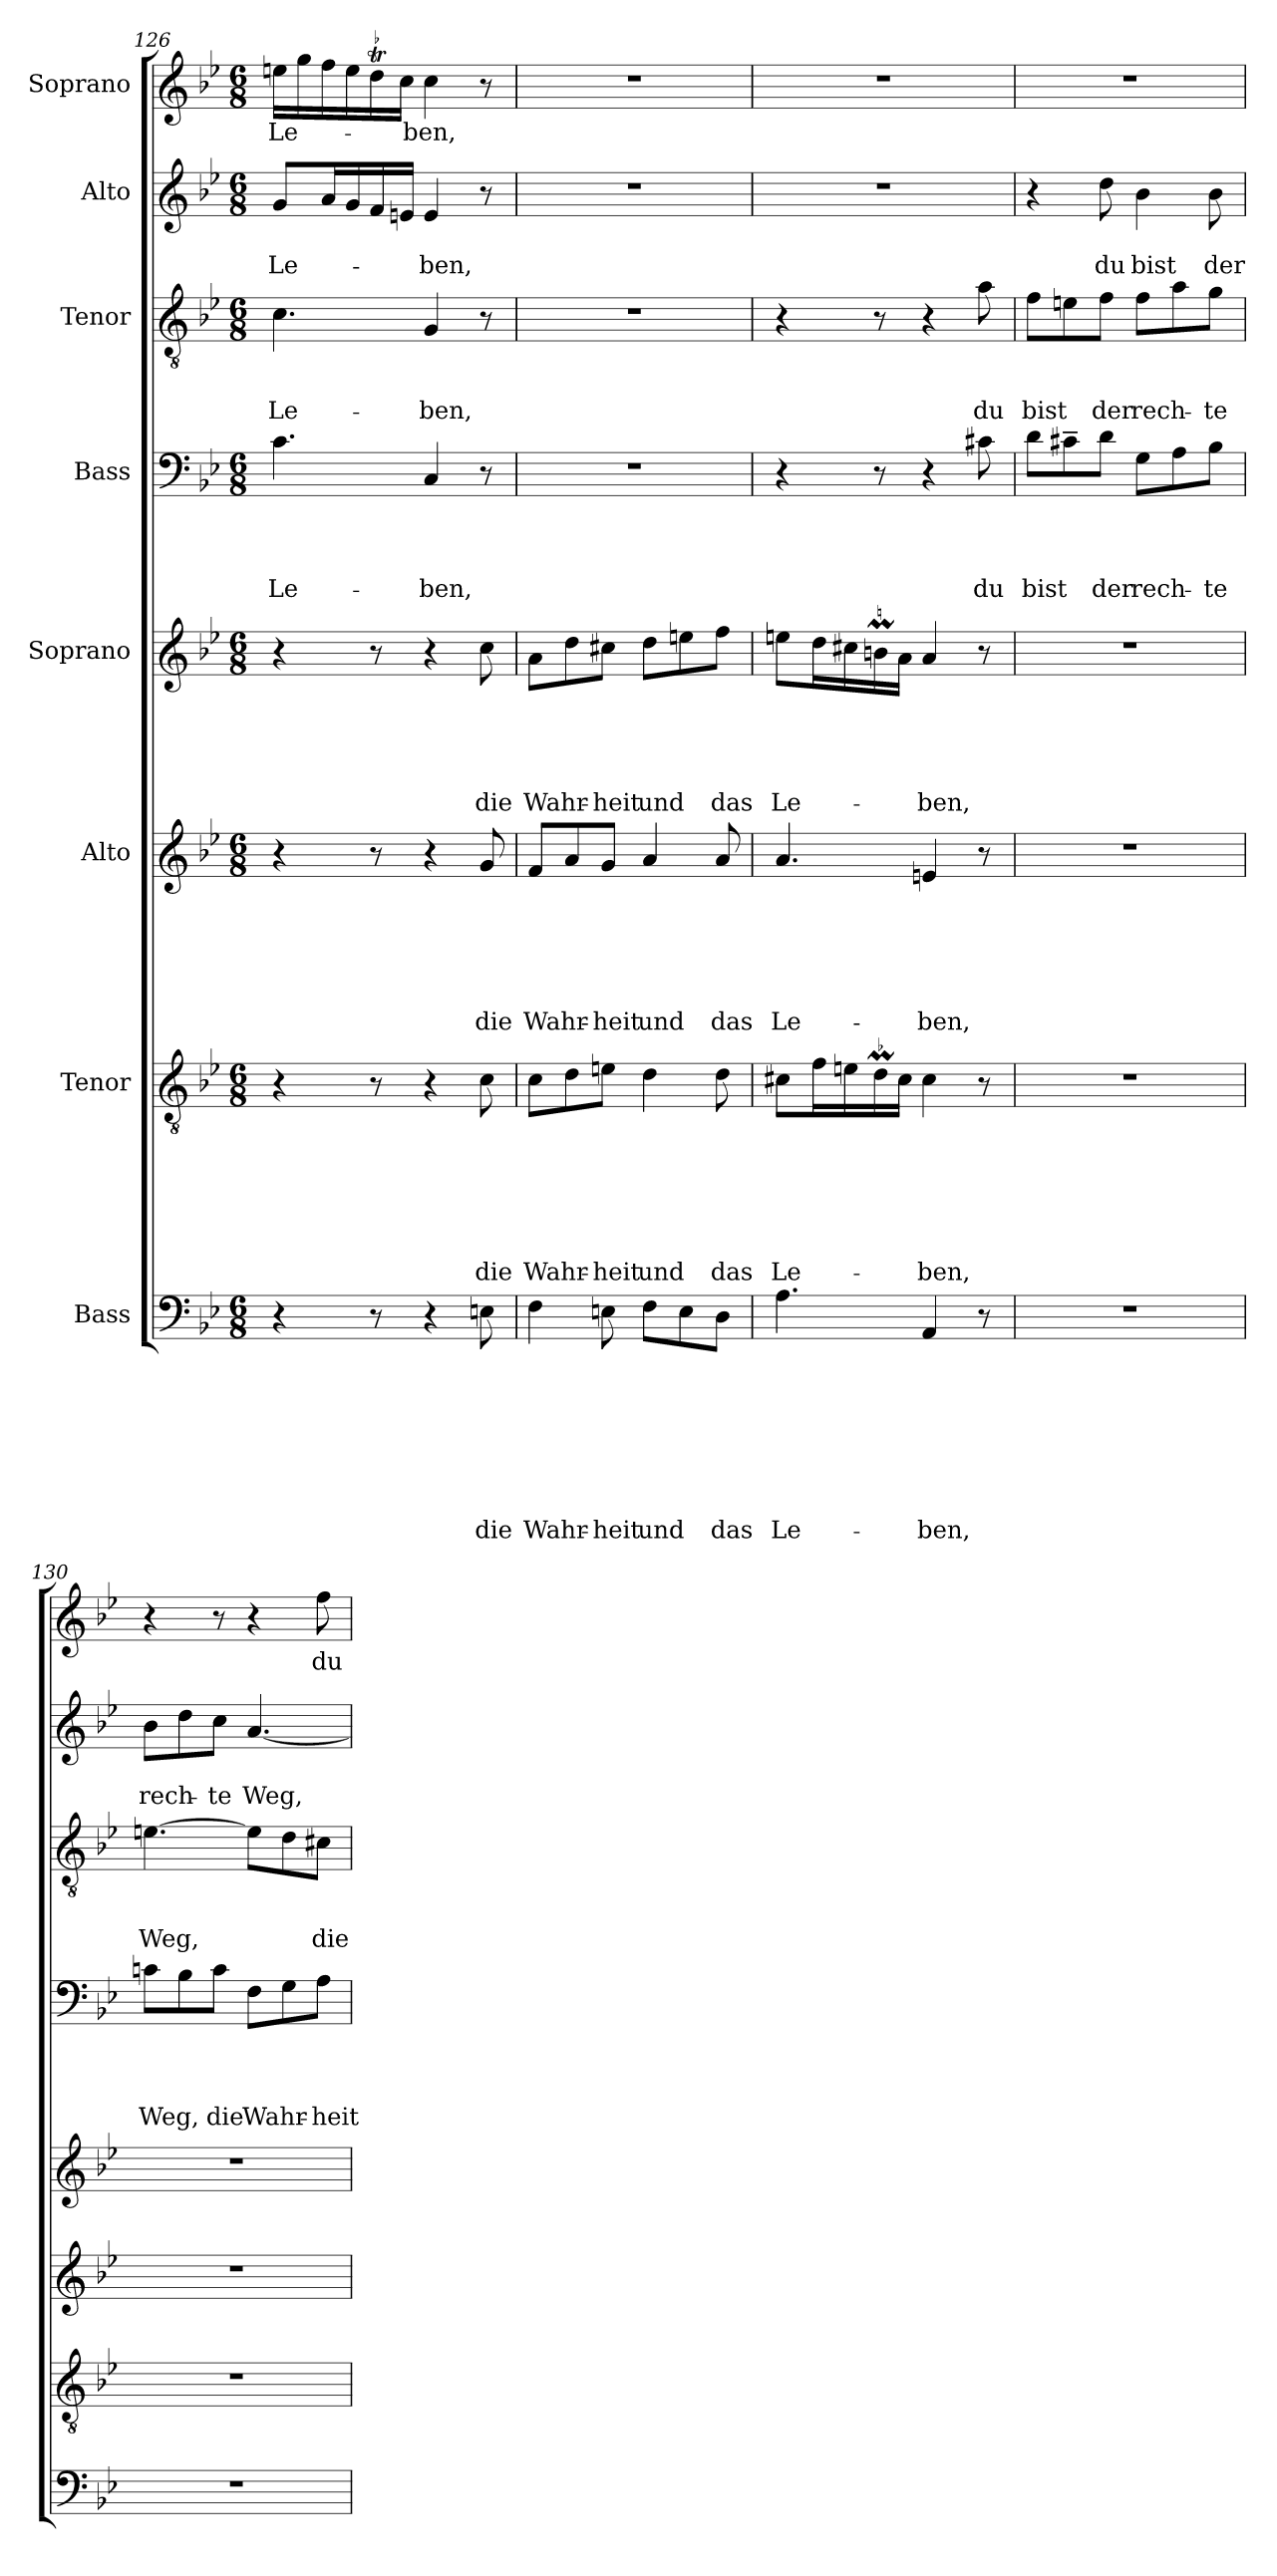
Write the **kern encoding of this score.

**kern	**text	**text	**text	**text	**text	**text	**text	**text	**kern	**text	**text	**text	**text	**text	**text	**text	**kern	**text	**text	**text	**text	**text	**text	**kern	**text	**text	**text	**text	**text	**kern	**text	**text	**text	**text	**kern	**text	**text	**text	**kern	**text	**text	**kern	**text
*part8	*part8	*part8	*part8	*part8	*part8	*part8	*part8	*part8	*part7	*part7	*part7	*part7	*part7	*part7	*part7	*part7	*part6	*part6	*part6	*part6	*part6	*part6	*part6	*part5	*part5	*part5	*part5	*part5	*part5	*part4	*part4	*part4	*part4	*part4	*part3	*part3	*part3	*part3	*part2	*part2	*part2	*part1	*part1
*staff8	*staff8	*staff8	*staff8	*staff8	*staff8	*staff8	*staff8	*staff8	*staff7	*staff7	*staff7	*staff7	*staff7	*staff7	*staff7	*staff7	*staff6	*staff6	*staff6	*staff6	*staff6	*staff6	*staff6	*staff5	*staff5	*staff5	*staff5	*staff5	*staff5	*staff4	*staff4	*staff4	*staff4	*staff4	*staff3	*staff3	*staff3	*staff3	*staff2	*staff2	*staff2	*staff1	*staff1
*I"Bass	*	*	*	*	*	*	*	*	*I"Tenor	*	*	*	*	*	*	*	*I"Alto	*	*	*	*	*	*	*I"Soprano	*	*	*	*	*	*I"Bass	*	*	*	*	*I"Tenor	*	*	*	*I"Alto	*	*	*I"Soprano	*
*clefF4	*	*	*	*	*	*	*	*	*clefGv2	*	*	*	*	*	*	*	*clefG2	*	*	*	*	*	*	*clefG2	*	*	*	*	*	*clefF4	*	*	*	*	*clefGv2	*	*	*	*clefG2	*	*	*clefG2	*
*k[b-e-]	*	*	*	*	*	*	*	*	*k[b-e-]	*	*	*	*	*	*	*	*k[b-e-]	*	*	*	*	*	*	*k[b-e-]	*	*	*	*	*	*k[b-e-]	*	*	*	*	*k[b-e-]	*	*	*	*k[b-e-]	*	*	*k[b-e-]	*
*B-:	*	*	*	*	*	*	*	*	*B-:	*	*	*	*	*	*	*	*B-:	*	*	*	*	*	*	*B-:	*	*	*	*	*	*B-:	*	*	*	*	*B-:	*	*	*	*B-:	*	*	*B-:	*
*M6/8	*	*	*	*	*	*	*	*	*M6/8	*	*	*	*	*	*	*	*M6/8	*	*	*	*	*	*	*M6/8	*	*	*	*	*	*M6/8	*	*	*	*	*M6/8	*	*	*	*M6/8	*	*	*M6/8	*
=126	=126	=126	=126	=126	=126	=126	=126	=126	=126	=126	=126	=126	=126	=126	=126	=126	=126	=126	=126	=126	=126	=126	=126	=126	=126	=126	=126	=126	=126	=126	=126	=126	=126	=126	=126	=126	=126	=126	=126	=126	=126	=126	=126
!	!	!	!	!	!	!	!	!	!	!	!	!	!	!	!	!	!	!	!	!	!	!	!	!	!	!	!	!	!	!	!	!	!	!LO:LY:b	!	!	!	!LO:LY:b	!	!	!LO:LY:b	!	!LO:LY:b
4r	.	.	.	.	.	.	.	.	4r	.	.	.	.	.	.	.	4r	.	.	.	.	.	.	4r	.	.	.	.	.	4.c\	.	.	.	Le-	4.c\	.	.	Le-	8g/L	.	Le-	16een\LL	Le-
.	.	.	.	.	.	.	.	.	.	.	.	.	.	.	.	.	.	.	.	.	.	.	.	.	.	.	.	.	.	.	.	.	.	.	.	.	.	.	.	.	.	16gg\	.
.	.	.	.	.	.	.	.	.	.	.	.	.	.	.	.	.	.	.	.	.	.	.	.	.	.	.	.	.	.	.	.	.	.	.	.	.	.	.	16a/L	.	.	16ff\	.
.	.	.	.	.	.	.	.	.	.	.	.	.	.	.	.	.	.	.	.	.	.	.	.	.	.	.	.	.	.	.	.	.	.	.	.	.	.	.	16g/	.	.	16ee\	.
8r	.	.	.	.	.	.	.	.	8r	.	.	.	.	.	.	.	8r	.	.	.	.	.	.	8r	.	.	.	.	.	.	.	.	.	.	.	.	.	.	16f/	.	.	16ddt\	.
.	.	.	.	.	.	.	.	.	.	.	.	.	.	.	.	.	.	.	.	.	.	.	.	.	.	.	.	.	.	.	.	.	.	.	.	.	.	.	16en/JJ	.	.	16cc\JJ	.
!	!	!	!	!	!	!	!	!	!	!	!	!	!	!	!	!	!	!	!	!	!	!	!	!	!	!	!	!	!	!	!	!	!	!LO:LY:b	!	!	!	!LO:LY:b	!	!	!LO:LY:b	!	!LO:LY:b
4r	.	.	.	.	.	.	.	.	4r	.	.	.	.	.	.	.	4r	.	.	.	.	.	.	4r	.	.	.	.	.	4C/	.	.	.	-ben,	4G/	.	.	-ben,	4e/	.	-ben,	4cc\	-ben,
!	!	!	!	!	!	!	!	!LO:LY:b	!	!	!	!	!	!	!	!LO:LY:b	!	!	!	!	!	!	!LO:LY:b	!	!	!	!	!	!LO:LY:b	!	!	!	!	!	!	!	!	!	!	!	!	!	!
8En\	.	.	.	.	.	.	.	die	8c\	.	.	.	.	.	.	die	8g/	.	.	.	.	.	die	8cc\	.	.	.	.	die	8r	.	.	.	.	8r	.	.	.	8r	.	.	8r	.
=127	=127	=127	=127	=127	=127	=127	=127	=127	=127	=127	=127	=127	=127	=127	=127	=127	=127	=127	=127	=127	=127	=127	=127	=127	=127	=127	=127	=127	=127	=127	=127	=127	=127	=127	=127	=127	=127	=127	=127	=127	=127	=127	=127
!	!	!	!	!	!	!	!	!LO:LY:b	!	!	!	!	!	!	!	!LO:LY:b	!	!	!	!	!	!	!LO:LY:b	!	!	!	!	!	!LO:LY:b	!LO:N:vis=1	!	!	!	!	!LO:N:vis=1	!	!	!	!LO:N:vis=1	!	!	!LO:N:vis=1	!
4F\	.	.	.	.	.	.	.	Wahr-	8c\L	.	.	.	.	.	.	Wahr-	8f/L	.	.	.	.	.	Wahr-	8a\L	.	.	.	.	Wahr-	2.r	.	.	.	.	2.r	.	.	.	2.r	.	.	2.r	.
.	.	.	.	.	.	.	.	.	8d\	.	.	.	.	.	.	.	8a/	.	.	.	.	.	.	8dd\	.	.	.	.	.	.	.	.	.	.	.	.	.	.	.	.	.	.	.
!	!	!	!	!	!	!	!	!LO:LY:b	!	!	!	!	!	!	!	!LO:LY:b	!	!	!	!	!	!	!LO:LY:b	!	!	!	!	!	!LO:LY:b	!	!	!	!	!	!	!	!	!	!	!	!	!	!
8En\	.	.	.	.	.	.	.	-heit	8en\J	.	.	.	.	.	.	-heit	8g/J	.	.	.	.	.	-heit	8cc#X\J	.	.	.	.	-heit	.	.	.	.	.	.	.	.	.	.	.	.	.	.
!	!	!	!	!	!	!	!	!LO:LY:b	!	!	!	!	!	!	!	!LO:LY:b	!	!	!	!	!	!	!LO:LY:b	!	!	!	!	!	!LO:LY:b	!	!	!	!	!	!	!	!	!	!	!	!	!	!
8F\L	.	.	.	.	.	.	.	und	4d\	.	.	.	.	.	.	und	4a/	.	.	.	.	.	und	8dd\L	.	.	.	.	und	.	.	.	.	.	.	.	.	.	.	.	.	.	.
8E\	.	.	.	.	.	.	.	.	.	.	.	.	.	.	.	.	.	.	.	.	.	.	.	8een\	.	.	.	.	.	.	.	.	.	.	.	.	.	.	.	.	.	.	.
!	!	!	!	!	!	!	!	!LO:LY:b	!	!	!	!	!	!	!	!LO:LY:b	!	!	!	!	!	!	!LO:LY:b	!	!	!	!	!	!LO:LY:b	!	!	!	!	!	!	!	!	!	!	!	!	!	!
8D\J	.	.	.	.	.	.	.	das	8d\	.	.	.	.	.	.	das	8a/	.	.	.	.	.	das	8ff\J	.	.	.	.	das	.	.	.	.	.	.	.	.	.	.	.	.	.	.
!!LO:LB:g=z
=128	=128	=128	=128	=128	=128	=128	=128	=128	=128	=128	=128	=128	=128	=128	=128	=128	=128	=128	=128	=128	=128	=128	=128	=128	=128	=128	=128	=128	=128	=128	=128	=128	=128	=128	=128	=128	=128	=128	=128	=128	=128	=128	=128
!	!	!	!	!	!	!	!	!LO:LY:b	!	!	!	!	!	!	!	!LO:LY:b	!	!	!	!	!	!	!LO:LY:b	!	!	!	!	!	!LO:LY:b	!	!	!	!	!	!	!	!	!	!LO:N:vis=1	!	!	!LO:N:vis=1	!
4.A\	.	.	.	.	.	.	.	Le-	8c#X\L	.	.	.	.	.	.	Le-	4.a/	.	.	.	.	.	Le-	8een\L	.	.	.	.	Le-	4r	.	.	.	.	4r	.	.	.	2.r	.	.	2.r	.
.	.	.	.	.	.	.	.	.	16f\L	.	.	.	.	.	.	.	.	.	.	.	.	.	.	16dd\L	.	.	.	.	.	.	.	.	.	.	.	.	.	.	.	.	.	.	.
.	.	.	.	.	.	.	.	.	16en\	.	.	.	.	.	.	.	.	.	.	.	.	.	.	16cc#X\	.	.	.	.	.	.	.	.	.	.	.	.	.	.	.	.	.	.	.
.	.	.	.	.	.	.	.	.	16dm\	.	.	.	.	.	.	.	.	.	.	.	.	.	.	16bnm\	.	.	.	.	.	8r	.	.	.	.	8r	.	.	.	.	.	.	.	.
.	.	.	.	.	.	.	.	.	16c#\JJ	.	.	.	.	.	.	.	.	.	.	.	.	.	.	16a\JJ	.	.	.	.	.	.	.	.	.	.	.	.	.	.	.	.	.	.	.
!	!	!	!	!	!	!	!	!LO:LY:b	!	!	!	!	!	!	!	!LO:LY:b	!	!	!	!	!	!	!LO:LY:b	!	!	!	!	!	!LO:LY:b	!	!	!	!	!	!	!	!	!	!	!	!	!	!
4AA/	.	.	.	.	.	.	.	-ben,	4c#\	.	.	.	.	.	.	-ben,	4en/	.	.	.	.	.	-ben,	4a/	.	.	.	.	-ben,	4r	.	.	.	.	4r	.	.	.	.	.	.	.	.
!	!	!	!	!	!	!	!	!	!	!	!	!	!	!	!	!	!	!	!	!	!	!	!	!	!	!	!	!	!	!	!	!	!	!LO:LY:b	!	!	!	!LO:LY:b	!	!	!	!	!
8r	.	.	.	.	.	.	.	.	8r	.	.	.	.	.	.	.	8r	.	.	.	.	.	.	8r	.	.	.	.	.	8c#X\	.	.	.	du	8a\	.	.	du	.	.	.	.	.
=129	=129	=129	=129	=129	=129	=129	=129	=129	=129	=129	=129	=129	=129	=129	=129	=129	=129	=129	=129	=129	=129	=129	=129	=129	=129	=129	=129	=129	=129	=129	=129	=129	=129	=129	=129	=129	=129	=129	=129	=129	=129	=129	=129
!LO:N:vis=1	!	!	!	!	!	!	!	!	!LO:N:vis=1	!	!	!	!	!	!	!	!LO:N:vis=1	!	!	!	!	!	!	!LO:N:vis=1	!	!	!	!	!	!	!	!	!	!LO:LY:b	!	!	!	!LO:LY:b	!	!	!	!LO:N:vis=1	!
2.r	.	.	.	.	.	.	.	.	2.r	.	.	.	.	.	.	.	2.r	.	.	.	.	.	.	2.r	.	.	.	.	.	8d\L	.	.	.	bist	8f\L	.	.	bist	4r	.	.	2.r	.
.	.	.	.	.	.	.	.	.	.	.	.	.	.	.	.	.	.	.	.	.	.	.	.	.	.	.	.	.	.	8c#X~>\	.	.	.	.	8en\	.	.	.	.	.	.	.	.
!	!	!	!	!	!	!	!	!	!	!	!	!	!	!	!	!	!	!	!	!	!	!	!	!	!	!	!	!	!	!	!	!	!	!LO:LY:b	!	!	!	!LO:LY:b	!	!	!LO:LY:b	!	!
.	.	.	.	.	.	.	.	.	.	.	.	.	.	.	.	.	.	.	.	.	.	.	.	.	.	.	.	.	.	8d\J	.	.	.	der	8f\J	.	.	der	8dd\	.	du	.	.
!	!	!	!	!	!	!	!	!	!	!	!	!	!	!	!	!	!	!	!	!	!	!	!	!	!	!	!	!	!	!	!	!	!	!LO:LY:b	!	!	!	!LO:LY:b	!	!	!LO:LY:b	!	!
.	.	.	.	.	.	.	.	.	.	.	.	.	.	.	.	.	.	.	.	.	.	.	.	.	.	.	.	.	.	8G\L	.	.	.	rech-	8f\L	.	.	rech-	4b-\	.	bist	.	.
.	.	.	.	.	.	.	.	.	.	.	.	.	.	.	.	.	.	.	.	.	.	.	.	.	.	.	.	.	.	8A\	.	.	.	.	8a\	.	.	.	.	.	.	.	.
!	!	!	!	!	!	!	!	!	!	!	!	!	!	!	!	!	!	!	!	!	!	!	!	!	!	!	!	!	!	!	!	!	!	!LO:LY:b	!	!	!	!LO:LY:b	!	!	!LO:LY:b	!	!
.	.	.	.	.	.	.	.	.	.	.	.	.	.	.	.	.	.	.	.	.	.	.	.	.	.	.	.	.	.	8B-\J	.	.	.	-te	8g\J	.	.	-te	8b-\	.	der	.	.
=130	=130	=130	=130	=130	=130	=130	=130	=130	=130	=130	=130	=130	=130	=130	=130	=130	=130	=130	=130	=130	=130	=130	=130	=130	=130	=130	=130	=130	=130	=130	=130	=130	=130	=130	=130	=130	=130	=130	=130	=130	=130	=130	=130
!LO:N:vis=1	!	!	!	!	!	!	!	!	!LO:N:vis=1	!	!	!	!	!	!	!	!LO:N:vis=1	!	!	!	!	!	!	!LO:N:vis=1	!	!	!	!	!	!	!	!	!	!LO:LY:b	!	!	!	!LO:LY:b	!	!	!LO:LY:b	!	!
2.r	.	.	.	.	.	.	.	.	2.r	.	.	.	.	.	.	.	2.r	.	.	.	.	.	.	2.r	.	.	.	.	.	8cn\L	.	.	.	Weg,	[>4.en\	.	.	Weg,	8b-\L	.	rech-	4r	.
.	.	.	.	.	.	.	.	.	.	.	.	.	.	.	.	.	.	.	.	.	.	.	.	.	.	.	.	.	.	8B-\	.	.	.	.	.	.	.	.	8dd\	.	.	.	.
!	!	!	!	!	!	!	!	!	!	!	!	!	!	!	!	!	!	!	!	!	!	!	!	!	!	!	!	!	!	!	!	!	!	!LO:LY:b	!	!	!	!	!	!	!LO:LY:b	!	!
.	.	.	.	.	.	.	.	.	.	.	.	.	.	.	.	.	.	.	.	.	.	.	.	.	.	.	.	.	.	8c\J	.	.	.	die	.	.	.	.	8cc\J	.	-te	8r	.
!	!	!	!	!	!	!	!	!	!	!	!	!	!	!	!	!	!	!	!	!	!	!	!	!	!	!	!	!	!	!	!	!	!	!LO:LY:b	!	!	!	!	!	!	!LO:LY:b	!	!
.	.	.	.	.	.	.	.	.	.	.	.	.	.	.	.	.	.	.	.	.	.	.	.	.	.	.	.	.	.	8F\L	.	.	.	Wahr-	8e\L]	.	.	.	[<4.a/	.	Weg,	4r	.
.	.	.	.	.	.	.	.	.	.	.	.	.	.	.	.	.	.	.	.	.	.	.	.	.	.	.	.	.	.	8G\	.	.	.	.	8d\	.	.	.	.	.	.	.	.
!	!	!	!	!	!	!	!	!	!	!	!	!	!	!	!	!	!	!	!	!	!	!	!	!	!	!	!	!	!	!	!	!	!	!LO:LY:b	!	!	!	!LO:LY:b	!	!	!	!	!LO:LY:b
.	.	.	.	.	.	.	.	.	.	.	.	.	.	.	.	.	.	.	.	.	.	.	.	.	.	.	.	.	.	8A\J	.	.	.	-heit	8c#X\J	.	.	die	.	.	.	8ff\	du
=	=	=	=	=	=	=	=	=	=	=	=	=	=	=	=	=	=	=	=	=	=	=	=	=	=	=	=	=	=	=	=	=	=	=	=	=	=	=	=	=	=	=	=
*-	*-	*-	*-	*-	*-	*-	*-	*-	*-	*-	*-	*-	*-	*-	*-	*-	*-	*-	*-	*-	*-	*-	*-	*-	*-	*-	*-	*-	*-	*-	*-	*-	*-	*-	*-	*-	*-	*-	*-	*-	*-	*-	*-
